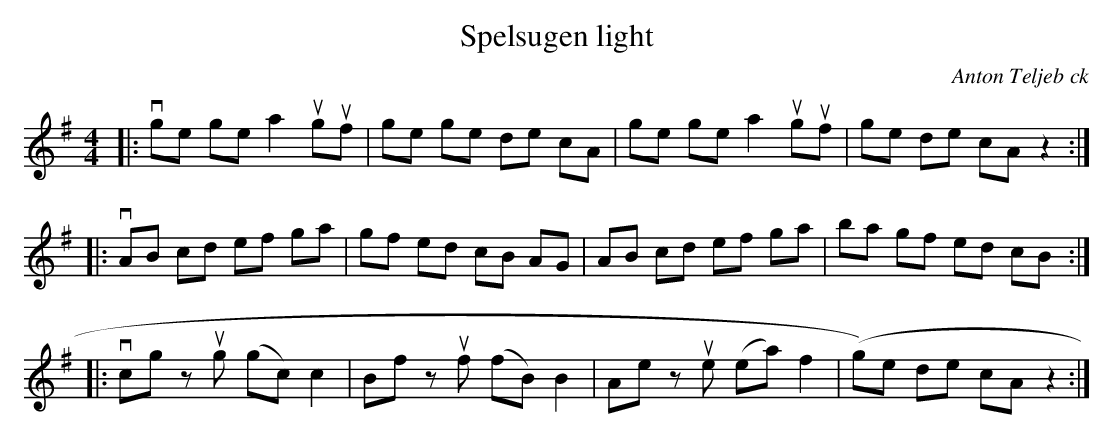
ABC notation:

X:1
T:Spelsugen light
C:Anton Teljeb ck
M:4/4
L:1/8
K:G
|: vge ge a2 uguf | ge ge de cA | ge ge a2 uguf | ge de cA z2 :|
|: vAB cd ef ga | gf ed cB AG | AB cd ef ga | ba gf ed cB :|
|:vcg zug (gc) c2 | Bf zuf (fB) B2 | Ae zue (ea) f2 | (g)e de cA z2 :|
